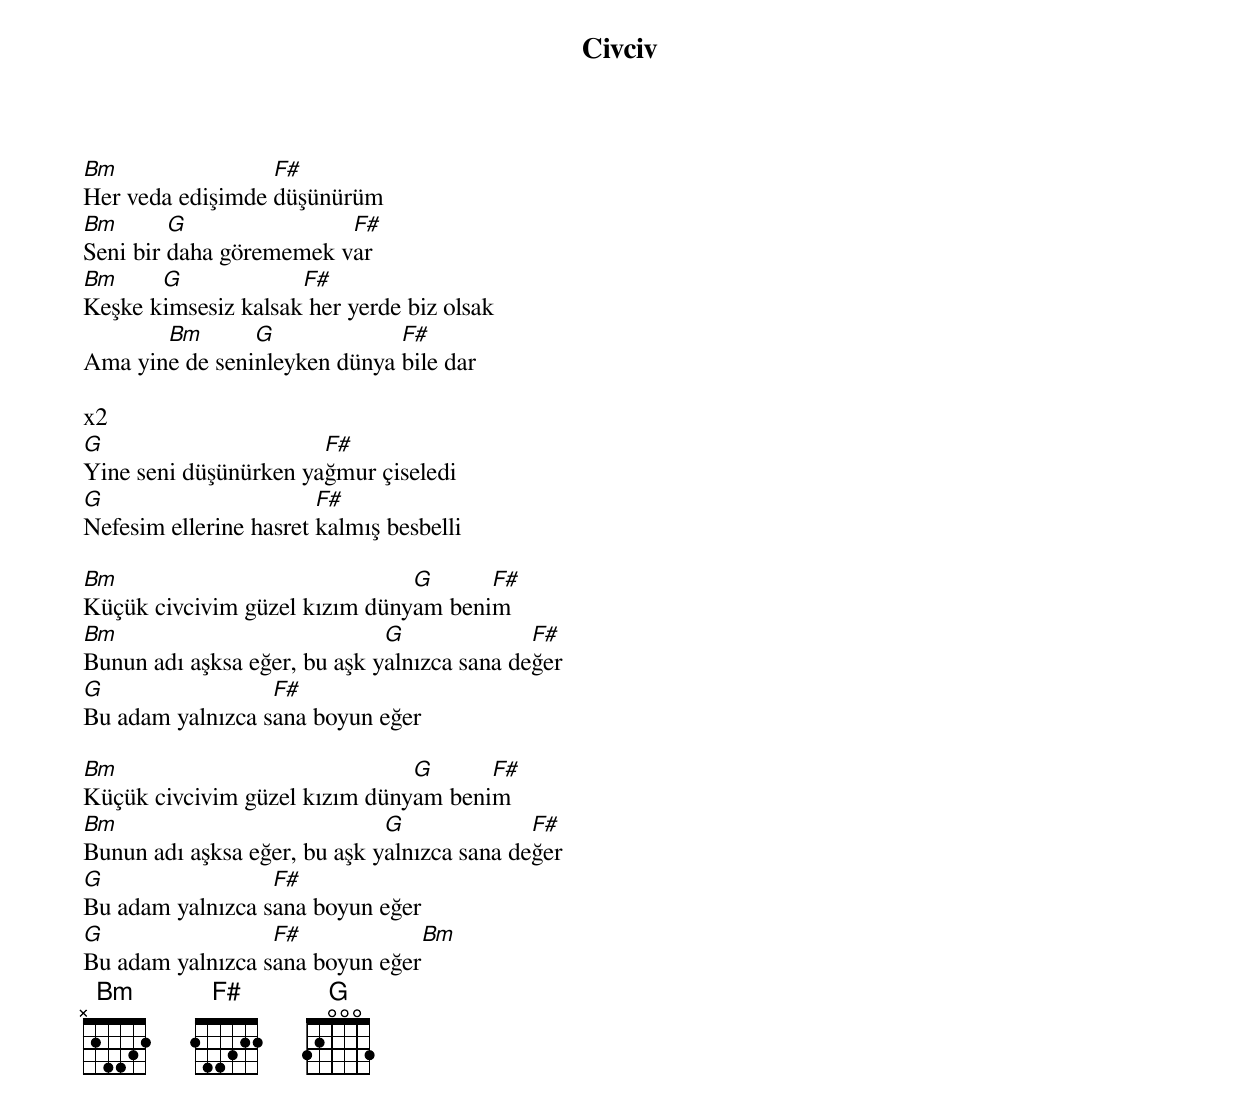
{title: Civciv}
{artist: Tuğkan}

Bm                F#
Her veda edişimde düşünürüm
Bm       G               F#
Seni bir daha görememek var
Bm     G             F#
Keşke kimsesiz kalsak her yerde biz olsak
       Bm       G             F#
Ama yine de seninleyken dünya bile dar

x2
G                      F#
Yine seni düşünürken yağmur çiseledi
G                       F#
Nefesim ellerine hasret kalmış besbelli

Bm                             G      F#
Küçük civcivim güzel kızım dünyam benim
Bm                            G              F#
Bunun adı aşksa eğer, bu aşk yalnızca sana değer
G                 F#
Bu adam yalnızca sana boyun eğer

Bm                             G      F#
Küçük civcivim güzel kızım dünyam benim
Bm                            G              F#
Bunun adı aşksa eğer, bu aşk yalnızca sana değer
G                 F#
Bu adam yalnızca sana boyun eğer
G                 F#             Bm
Bu adam yalnızca sana boyun eğer
